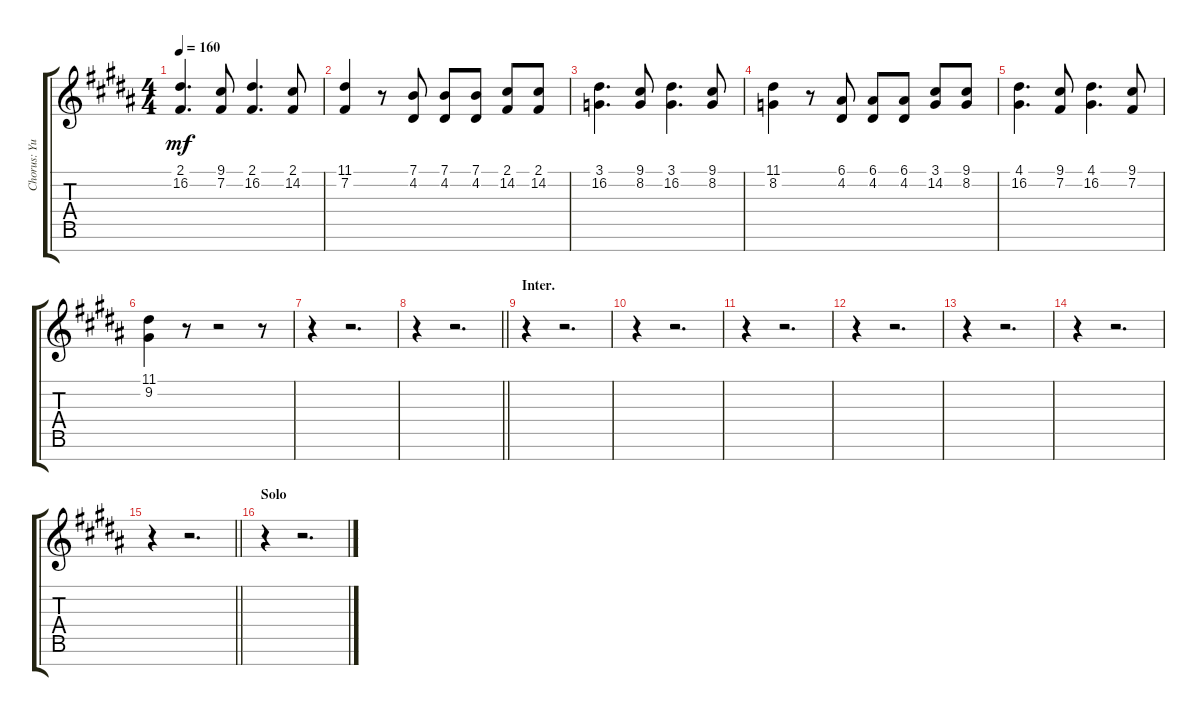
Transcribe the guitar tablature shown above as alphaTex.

\track ("Chorus: Yui Hirasawa" "Chorus: Yu") {instrument voiceoohs}
\staff {score tabs}
\tuning (E4 B3 G3 D3 A2 E2 B1) {hide}
\ts (4 4)
\tempo 160
\clef g2
\ks b
(2.1 16.2).4{d dy mf} (9.1 7.2).8 (2.1 16.2).4{d} (2.1 14.2).8 |
(11.1 7.2).4 r.8 (7.1 4.2).8 (7.1 4.2).8 (7.1 4.2).8 (2.1 14.2).8 (2.1 14.2).8 |
(3.1 16.2).4{d} (9.1 8.2).8 (3.1 16.2).4{d} (9.1 8.2).8 |
(11.1 8.2).4 r.8 (6.1 4.2).8 (6.1 4.2).8 (6.1 4.2).8 (3.1 14.2).8 (9.1 8.2).8 |
(4.1 16.2).4{d} (9.1 7.2).8 (4.1 16.2).4{d} (9.1 7.2).8 |
(11.1 9.2).4 r.8 r.2 r.8 |
r.4 r.2{d} |
\barLineRight lightlight
r.4 r.2{d} |
\section ("" "Inter.")
r.4 r.2{d} |
r.4 r.2{d} |
r.4 r.2{d} |
r.4 r.2{d} |
r.4 r.2{d} |
r.4 r.2{d} |
\barLineRight lightlight
r.4 r.2{d} |
\section ("" "Solo")
r.4 r.2{d}
